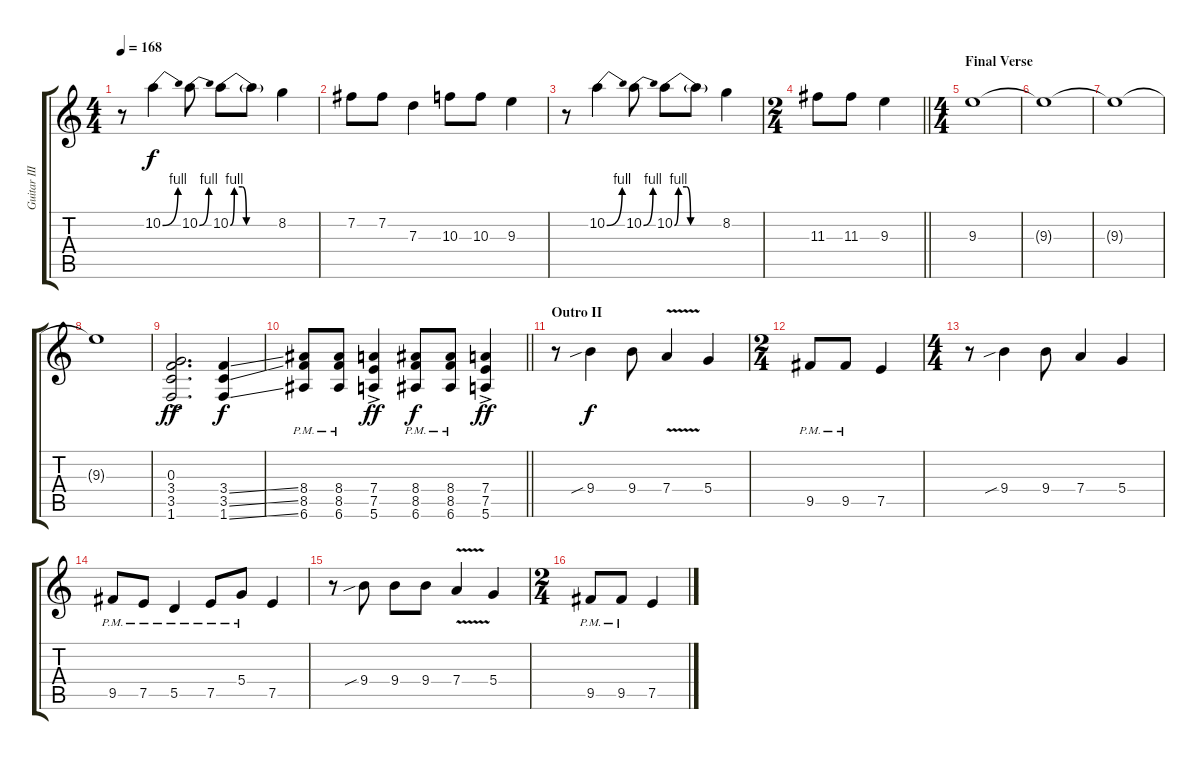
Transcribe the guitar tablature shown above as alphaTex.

\track ("Guitar III" "Guitar III") {instrument overdrivenguitar}
\staff {score tabs}
\tuning (E4 B3 G3 D3 A2 E2) {hide}
\ts (4 4)
\tempo 168
\clef g2
\ks c
r.8{dy f} 10.2{be (bend 0 0 60 4)}.4 10.2{be (bend 0 0 60 4)}.8 10.2{be (custom 0 0 5 4 15 4 20 0 60 0)}.8 10.2{t}.8 8.2.4 |
7.2.8 7.2.8 7.3.4 10.3.8 10.3.8 9.3.4 |
r.8{volume 14} 10.2{be (bend 0 0 60 4)}.4 10.2{be (bend 0 0 60 4)}.8 10.2{be (custom 0 0 5 4 15 4 20 0 60 0)}.8 10.2{t}.8 8.2.4 |
\ts (2 4)
\barLineRight lightlight
11.3.8 11.3.8 9.3.4 |
\ts (4 4)
\section ("" "Final Verse")
9.3.1{volume 13} |
9.3{t}.1 |
9.3{t}.1{volume 12} |
9.3{t}.1 |
(0.3{ac} 3.4 3.5 1.6{ac}).2{d dy ff beam merge} (3.4{ss} 3.5{ss} 1.6{ss}).4{dy f} |
\barLineRight lightlight
(8.4{pm} 8.5{pm} 6.6{pm}).8 (8.4{pm} 8.5{pm} 6.6{pm}).8 (7.4{ac} 7.5{ac} 5.6{ac}).4{dy ff} (8.4{pm} 8.5{pm} 6.6{pm}).8{dy f} (8.4{pm} 8.5{pm} 6.6{pm}).8 (7.4{ac} 7.5{ac} 5.6{ac}).4{dy ff} |
\section ("" "Outro II")
r.8 9.4{sib}.4{dy f} 9.4.8 7.4{v}.4 5.4.4 |
\ts (2 4)
9.5{pm}.8 9.5{pm}.8 7.5.4 |
\ts (4 4)
r.8 9.4{sib}.4 9.4.8 7.4.4 5.4.4 |
9.5{pm}.8 7.5{pm}.8 5.5{pm}.4 7.5{pm}.8 5.4{pm}.8 7.5.4 |
r.8 9.4{sib}.8 9.4.8 9.4.8 7.4{v}.4{beam merge} 5.4.4 |
\ts (2 4)
9.5{pm}.8 9.5{pm}.8 7.5.4
